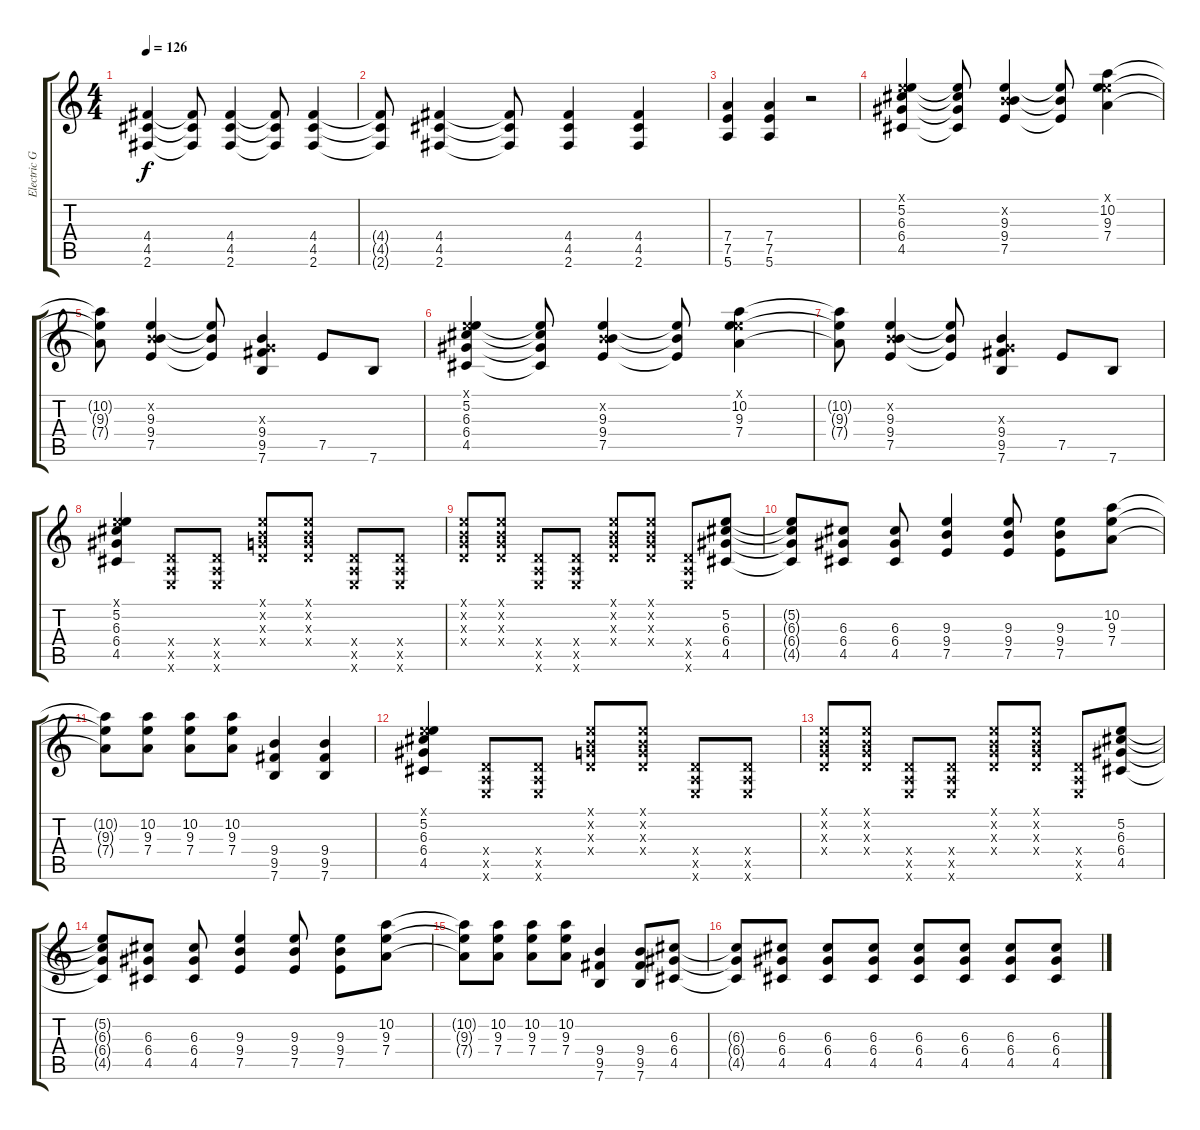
\track ("Electric Guitar" "Electric G") {instrument distortionguitar}
\staff {score tabs}
\tuning (E4 B3 G3 D3 A2 E2) {hide}
\ts (4 4)
\tempo 126
\clef g2
\ks c
(4.4 4.5 2.6).4{dy f} (4.4{t} 4.5{t} 2.6{t}).8 (4.4 4.5 2.6).4 (4.4{t} 4.5{t} 2.6{t}).8 (4.4 4.5 2.6).4 |
(4.4{t} 4.5{t} 2.6{t}).8 (4.4 4.5 2.6).4 (4.4{t} 4.5{t} 2.6{t}).8 (4.4 4.5 2.6).4 (4.4 4.5 2.6).4 |
(7.4 7.5 5.6).4 (7.4 7.5 5.6).4 r.2 |
(0.1{x} 5.2 6.3 6.4 4.5).4 (5.2{t} 6.3{t} 6.4{t} 4.5{t}).8 (0.2{x} 9.3 9.4 7.5).4 (9.3{t} 9.4{t} 7.5{t}).8 (0.1{x} 10.2 9.3 7.4).4 |
(10.2{t} 9.3{t} 7.4{t}).8 (0.2{x} 9.3 9.4 7.5).4 (9.3{t} 9.4{t} 7.5{t}).8 (0.3{x} 9.4 9.5 7.6).4 7.5.8 7.6.8 |
(0.1{x} 5.2 6.3 6.4 4.5).4 (5.2{t} 6.3{t} 6.4{t} 4.5{t}).8 (0.2{x} 9.3 9.4 7.5).4 (9.3{t} 9.4{t} 7.5{t}).8 (0.1{x} 10.2 9.3 7.4).4 |
(10.2{t} 9.3{t} 7.4{t}).8 (0.2{x} 9.3 9.4 7.5).4 (9.3{t} 9.4{t} 7.5{t}).8 (0.3{x} 9.4 9.5 7.6).4 7.5.8 7.6.8 |
(0.1{x} 5.2 6.3 6.4 4.5).4 (0.4{x} 0.5{x} 0.6{x}).8 (0.4{x} 0.5{x} 0.6{x}).8 (0.1{x} 0.2{x} 0.3{x} 0.4{x}).8 (0.1{x} 0.2{x} 0.3{x} 0.4{x}).8 (0.4{x} 0.5{x} 0.6{x}).8 (0.4{x} 0.5{x} 0.6{x}).8 |
(0.1{x} 0.2{x} 0.3{x} 0.4{x}).8 (0.1{x} 0.2{x} 0.3{x} 0.4{x}).8 (0.4{x} 0.5{x} 0.6{x}).8 (0.4{x} 0.5{x} 0.6{x}).8 (0.1{x} 0.2{x} 0.3{x} 0.4{x}).8 (0.1{x} 0.2{x} 0.3{x} 0.4{x}).8 (0.4{x} 0.5{x} 0.6{x}).8 (5.2 6.3 6.4 4.5).8 |
(5.2{t} 6.3{t} 6.4{t} 4.5{t}).8 (6.3 6.4 4.5).8 (6.3 6.4 4.5).8 (9.3 9.4 7.5).4 (9.3 9.4 7.5).8 (9.3 9.4 7.5).8 (10.2 9.3 7.4).8 |
(10.2{t} 9.3{t} 7.4{t}).8 (10.2 9.3 7.4).8 (10.2 9.3 7.4).8 (10.2 9.3 7.4).8 (9.4 9.5 7.6).4 (9.4 9.5 7.6).4 |
(0.1{x} 5.2 6.3 6.4 4.5).4 (0.4{x} 0.5{x} 0.6{x}).8 (0.4{x} 0.5{x} 0.6{x}).8 (0.1{x} 0.2{x} 0.3{x} 0.4{x}).8 (0.1{x} 0.2{x} 0.3{x} 0.4{x}).8 (0.4{x} 0.5{x} 0.6{x}).8 (0.4{x} 0.5{x} 0.6{x}).8 |
(0.1{x} 0.2{x} 0.3{x} 0.4{x}).8 (0.1{x} 0.2{x} 0.3{x} 0.4{x}).8 (0.4{x} 0.5{x} 0.6{x}).8 (0.4{x} 0.5{x} 0.6{x}).8 (0.1{x} 0.2{x} 0.3{x} 0.4{x}).8 (0.1{x} 0.2{x} 0.3{x} 0.4{x}).8 (0.4{x} 0.5{x} 0.6{x}).8 (5.2 6.3 6.4 4.5).8 |
(5.2{t} 6.3{t} 6.4{t} 4.5{t}).8 (6.3 6.4 4.5).8 (6.3 6.4 4.5).8 (9.3 9.4 7.5).4 (9.3 9.4 7.5).8 (9.3 9.4 7.5).8 (10.2 9.3 7.4).8 |
(10.2{t} 9.3{t} 7.4{t}).8 (10.2 9.3 7.4).8 (10.2 9.3 7.4).8 (10.2 9.3 7.4).8 (9.4 9.5 7.6).4 (9.4 9.5 7.6).8 (6.3 6.4 4.5).8 |
(6.3{t} 6.4{t} 4.5{t}).8 (6.3 6.4 4.5).8 (6.3 6.4 4.5).8 (6.3 6.4 4.5).8 (6.3 6.4 4.5).8 (6.3 6.4 4.5).8 (6.3 6.4 4.5).8 (6.3 6.4 4.5).8
